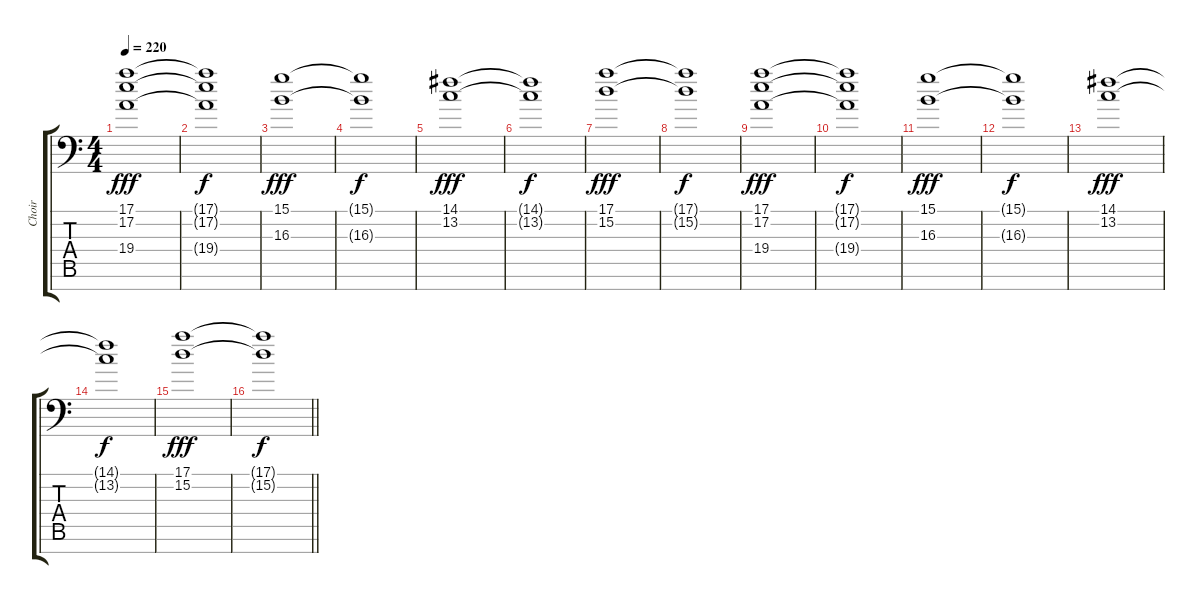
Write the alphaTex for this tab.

\track ("Choir" "Choir") {instrument lead6voice}
\staff {score tabs}
\tuning (E4 B3 G3 D3 A2 E2 C-1) {hide}
\ts (4 4)
\tempo 220
\clef f4
\ks c
(17.1 17.2 19.4).1{dy fff} |
(17.1{t} 17.2{t} 19.4{t}).1{dy f} |
(15.1 16.3).1{dy fff} |
(15.1{t} 16.3{t}).1{dy f} |
(14.1 13.2).1{dy fff} |
(14.1{t} 13.2{t}).1{dy f} |
(17.1 15.2).1{dy fff} |
(17.1{t} 15.2{t}).1{dy f} |
(17.1 17.2 19.4).1{dy fff} |
(17.1{t} 17.2{t} 19.4{t}).1{dy f} |
(15.1 16.3).1{dy fff} |
(15.1{t} 16.3{t}).1{dy f} |
(14.1 13.2).1{dy fff} |
(14.1{t} 13.2{t}).1{dy f} |
(17.1 15.2).1{dy fff} |
\barLineRight lightlight
(17.1{t} 15.2{t}).1{dy f}
